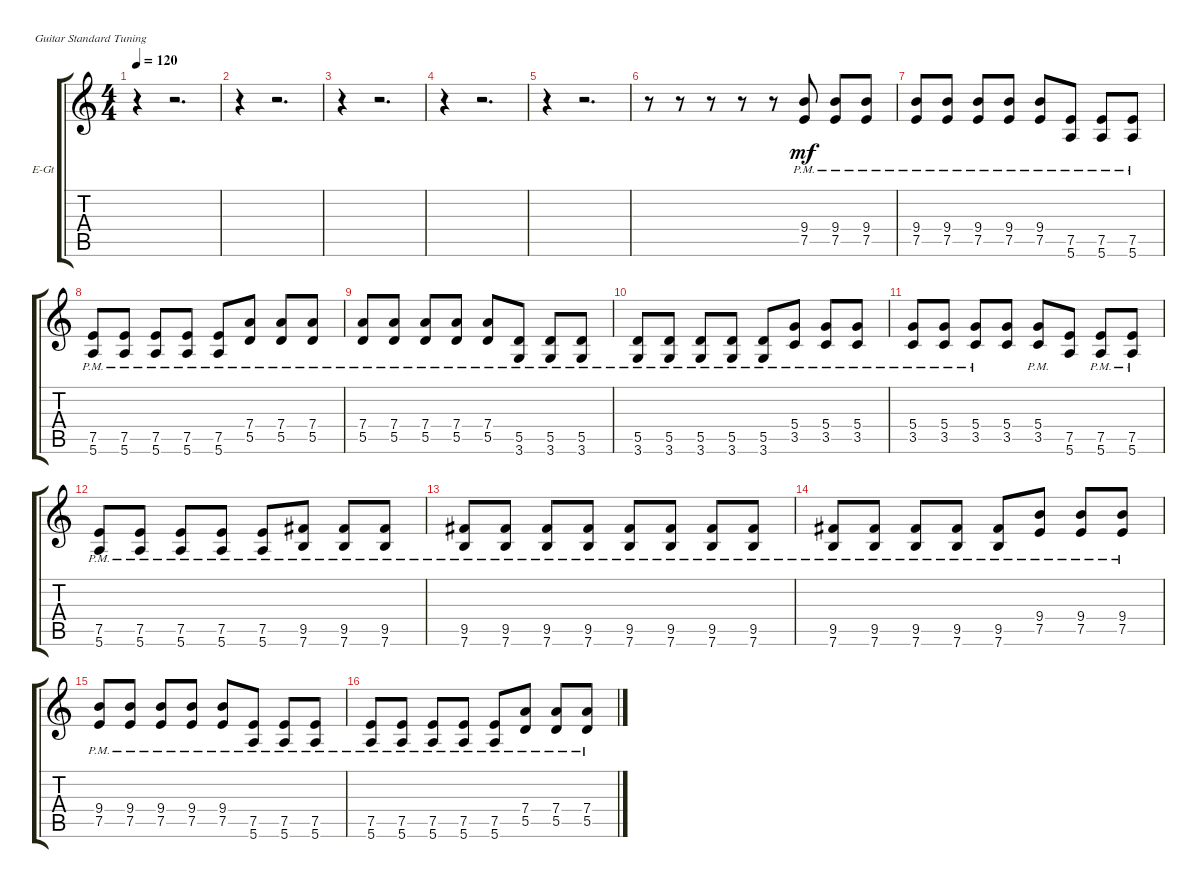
\defaultSystemsLayout 4
\bracketExtendMode groupsimilarinstruments
\firstSystemTrackNameOrientation horizontal
\otherSystemsTrackNameOrientation horizontal
\track ("Electric Guitar" "E-Gt") {instrument distortionguitar}
\staff {score tabs}
\tuning (E4 B3 G3 D3 A2 E2)
\ts (4 4)
\tempo 120
\clef g2
\ks c
r.4{dy mf} r.2{d} |
r.4 r.2{d} |
r.4 r.2{d} |
r.4 r.2{d} |
r.4 r.2{d} |
r.8 r.8 r.8 r.8 r.8 (9.4{pm} 7.5{pm}).8 (9.4{pm} 7.5{pm}).8 (9.4{pm} 7.5{pm}).8 |
(9.4{pm} 7.5{pm}).8 (9.4{pm} 7.5{pm}).8 (9.4{pm} 7.5{pm}).8 (9.4{pm} 7.5{pm}).8 (9.4{pm} 7.5{pm}).8 (7.5{pm} 5.6{pm}).8 (7.5{pm} 5.6{pm}).8 (7.5{pm} 5.6{pm}).8 |
(7.5{pm} 5.6{pm}).8 (7.5{pm} 5.6{pm}).8 (7.5{pm} 5.6{pm}).8 (7.5{pm} 5.6{pm}).8 (7.5{pm} 5.6{pm}).8 (7.4{pm} 5.5{pm}).8 (7.4{pm} 5.5{pm}).8 (7.4{pm} 5.5{pm}).8 |
(7.4{pm} 5.5{pm}).8 (7.4{pm} 5.5{pm}).8 (7.4{pm} 5.5{pm}).8 (7.4{pm} 5.5{pm}).8 (7.4{pm} 5.5{pm}).8 (5.5{pm} 3.6{pm}).8 (5.5{pm} 3.6{pm}).8 (5.5{pm} 3.6{pm}).8 |
(5.5{pm} 3.6{pm}).8 (5.5{pm} 3.6{pm}).8 (5.5{pm} 3.6{pm}).8 (5.5{pm} 3.6{pm}).8 (5.5{pm} 3.6{pm}).8 (5.4{pm} 3.5{pm}).8 (5.4{pm} 3.5{pm}).8 (5.4{pm} 3.5{pm}).8 |
(5.4{pm} 3.5{pm}).8 (5.4{pm} 3.5{pm}).8 (5.4{pm} 3.5{pm}).8 (5.4 3.5).8 (5.4 3.5{pm}).8 (7.5 5.6).8 (7.5{pm} 5.6{pm}).8 (7.5{pm} 5.6{pm}).8 |
(7.5{pm} 5.6{pm}).8 (7.5{pm} 5.6{pm}).8 (7.5{pm} 5.6{pm}).8 (7.5{pm} 5.6{pm}).8 (7.5{pm} 5.6{pm}).8 (9.5{pm} 7.6{pm}).8 (9.5{pm} 7.6{pm}).8 (9.5{pm} 7.6{pm}).8 |
(9.5{pm} 7.6{pm}).8 (9.5{pm} 7.6{pm}).8 (9.5{pm} 7.6{pm}).8 (9.5{pm} 7.6{pm}).8 (9.5{pm} 7.6{pm}).8 (9.5{pm} 7.6{pm}).8 (9.5{pm} 7.6{pm}).8 (9.5{pm} 7.6{pm}).8 |
(9.5{pm} 7.6{pm}).8 (9.5{pm} 7.6{pm}).8 (9.5{pm} 7.6{pm}).8 (9.5{pm} 7.6{pm}).8 (9.5{pm} 7.6{pm}).8 (9.4{pm} 7.5{pm}).8 (9.4{pm} 7.5{pm}).8 (9.4{pm} 7.5{pm}).8 |
(9.4{pm} 7.5{pm}).8 (9.4{pm} 7.5{pm}).8 (9.4{pm} 7.5{pm}).8 (9.4{pm} 7.5{pm}).8 (9.4{pm} 7.5{pm}).8 (7.5{pm} 5.6{pm}).8 (7.5{pm} 5.6{pm}).8 (7.5{pm} 5.6{pm}).8 |
(7.5{pm} 5.6{pm}).8 (7.5{pm} 5.6{pm}).8 (7.5{pm} 5.6{pm}).8 (7.5{pm} 5.6{pm}).8 (7.5{pm} 5.6{pm}).8 (7.4{pm} 5.5{pm}).8 (7.4{pm} 5.5{pm}).8 (7.4{pm} 5.5{pm}).8
